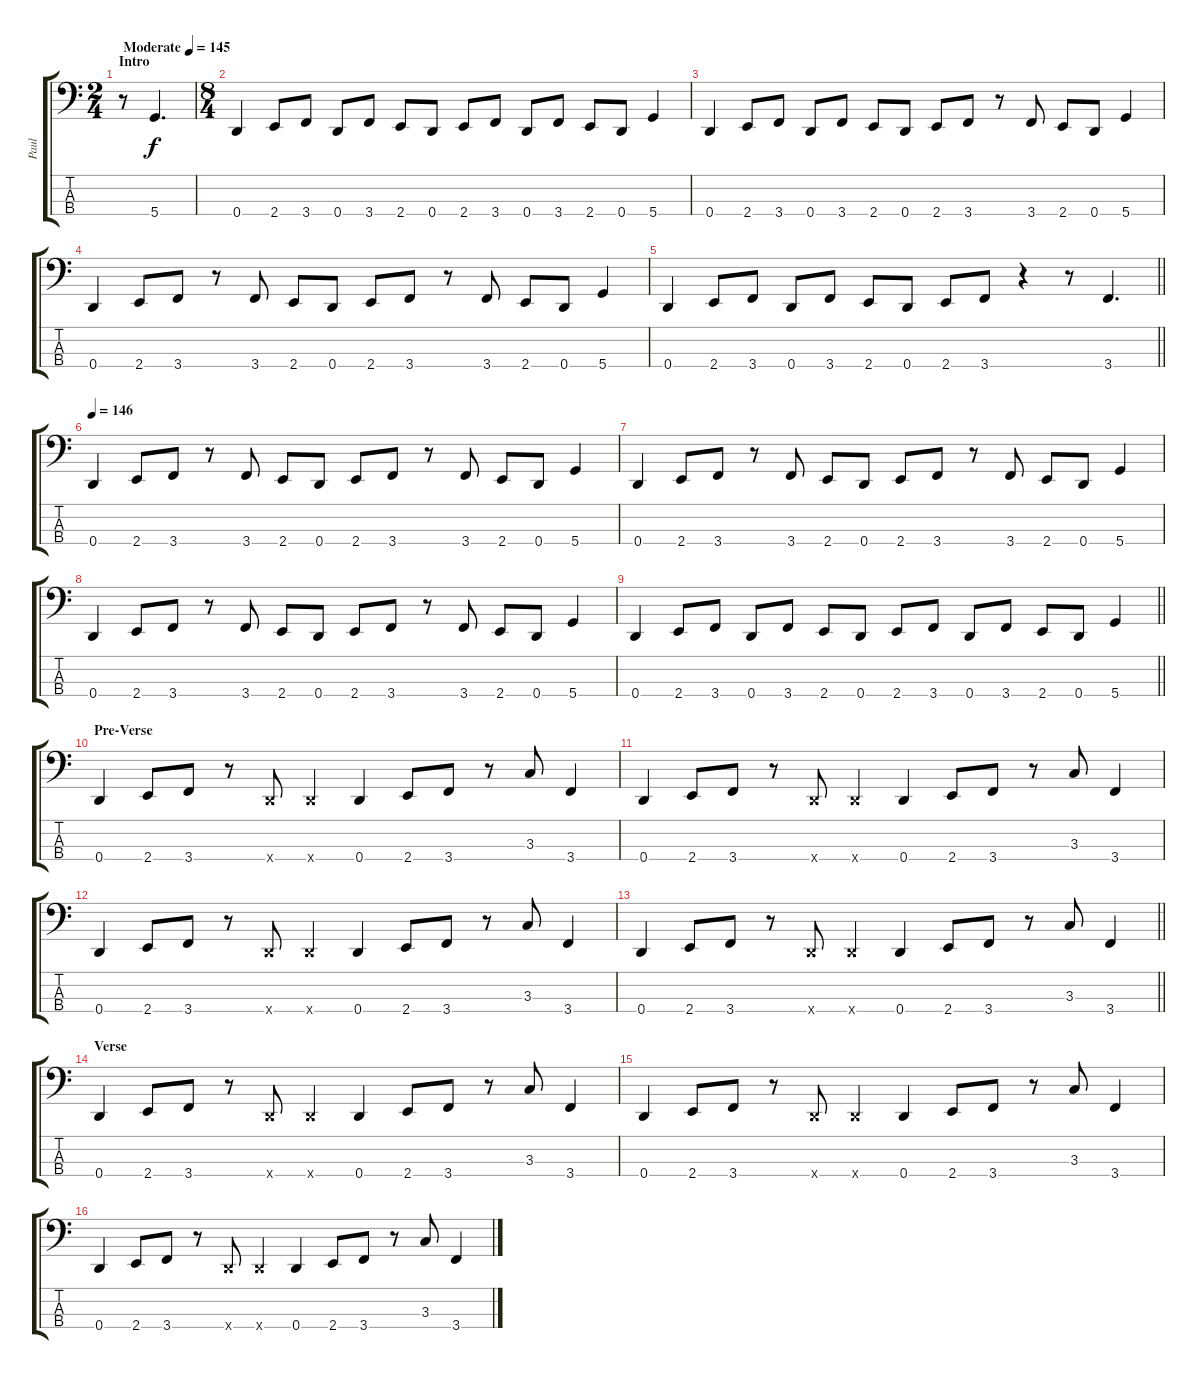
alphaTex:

\track ("Paul" "Paul") {instrument electricbassfinger}
\staff {score tabs}
\tuning (G2 D2 A1 D1) {hide}
\ts (2 4)
\section ("" "Intro")
\tempo (145 "Moderate")
\clef f4
\ks c
r.8{dy f instrument slapbass1} 5.4.4{d} |
\ts (8 4)
0.4.4 2.4.8 3.4.8 0.4.8 3.4.8 2.4.8 0.4.8 2.4.8 3.4.8 0.4.8 3.4.8 2.4.8 0.4.8 5.4.4 |
0.4.4 2.4.8 3.4.8 0.4.8 3.4.8 2.4.8 0.4.8 2.4.8 3.4.8 r.8 3.4.8 2.4.8 0.4.8 5.4.4 |
0.4.4 2.4.8 3.4.8 r.8 3.4.8 2.4.8 0.4.8 2.4.8 3.4.8 r.8 3.4.8 2.4.8 0.4.8 5.4.4 |
\barLineRight lightlight
0.4.4 2.4.8 3.4.8 0.4.8 3.4.8 2.4.8 0.4.8 2.4.8 3.4.8 r.4 r.8 3.4.4{d} |
\section ("" "")
\tempo 146
0.4.4 2.4.8 3.4.8 r.8 3.4.8 2.4.8 0.4.8 2.4.8 3.4.8 r.8 3.4.8 2.4.8 0.4.8 5.4.4 |
0.4.4 2.4.8 3.4.8 r.8 3.4.8 2.4.8 0.4.8 2.4.8 3.4.8 r.8 3.4.8 2.4.8 0.4.8 5.4.4 |
0.4.4 2.4.8 3.4.8 r.8 3.4.8 2.4.8 0.4.8 2.4.8 3.4.8 r.8 3.4.8 2.4.8 0.4.8 5.4.4 |
\barLineRight lightlight
0.4.4 2.4.8 3.4.8 0.4.8 3.4.8 2.4.8 0.4.8 2.4.8 3.4.8 0.4.8 3.4.8 2.4.8 0.4.8 5.4.4 |
\section ("" "Pre-Verse")
0.4.4 2.4.8 3.4.8 r.8 0.4{x}.8 0.4{x}.4 0.4.4 2.4.8 3.4.8 r.8 3.3.8 3.4.4 |
0.4.4 2.4.8 3.4.8 r.8 0.4{x}.8 0.4{x}.4 0.4.4 2.4.8 3.4.8 r.8 3.3.8 3.4.4 |
0.4.4 2.4.8 3.4.8 r.8 0.4{x}.8 0.4{x}.4 0.4.4 2.4.8 3.4.8 r.8 3.3.8 3.4.4 |
\barLineRight lightlight
0.4.4 2.4.8 3.4.8 r.8 0.4{x}.8 0.4{x}.4 0.4.4 2.4.8 3.4.8 r.8 3.3.8 3.4.4 |
\section ("" "Verse")
0.4.4 2.4.8 3.4.8 r.8 0.4{x}.8 0.4{x}.4 0.4.4 2.4.8 3.4.8 r.8 3.3.8 3.4.4 |
0.4.4 2.4.8 3.4.8 r.8 0.4{x}.8 0.4{x}.4 0.4.4 2.4.8 3.4.8 r.8 3.3.8 3.4.4 |
0.4.4 2.4.8 3.4.8 r.8 0.4{x}.8 0.4{x}.4 0.4.4 2.4.8 3.4.8 r.8 3.3.8 3.4.4
